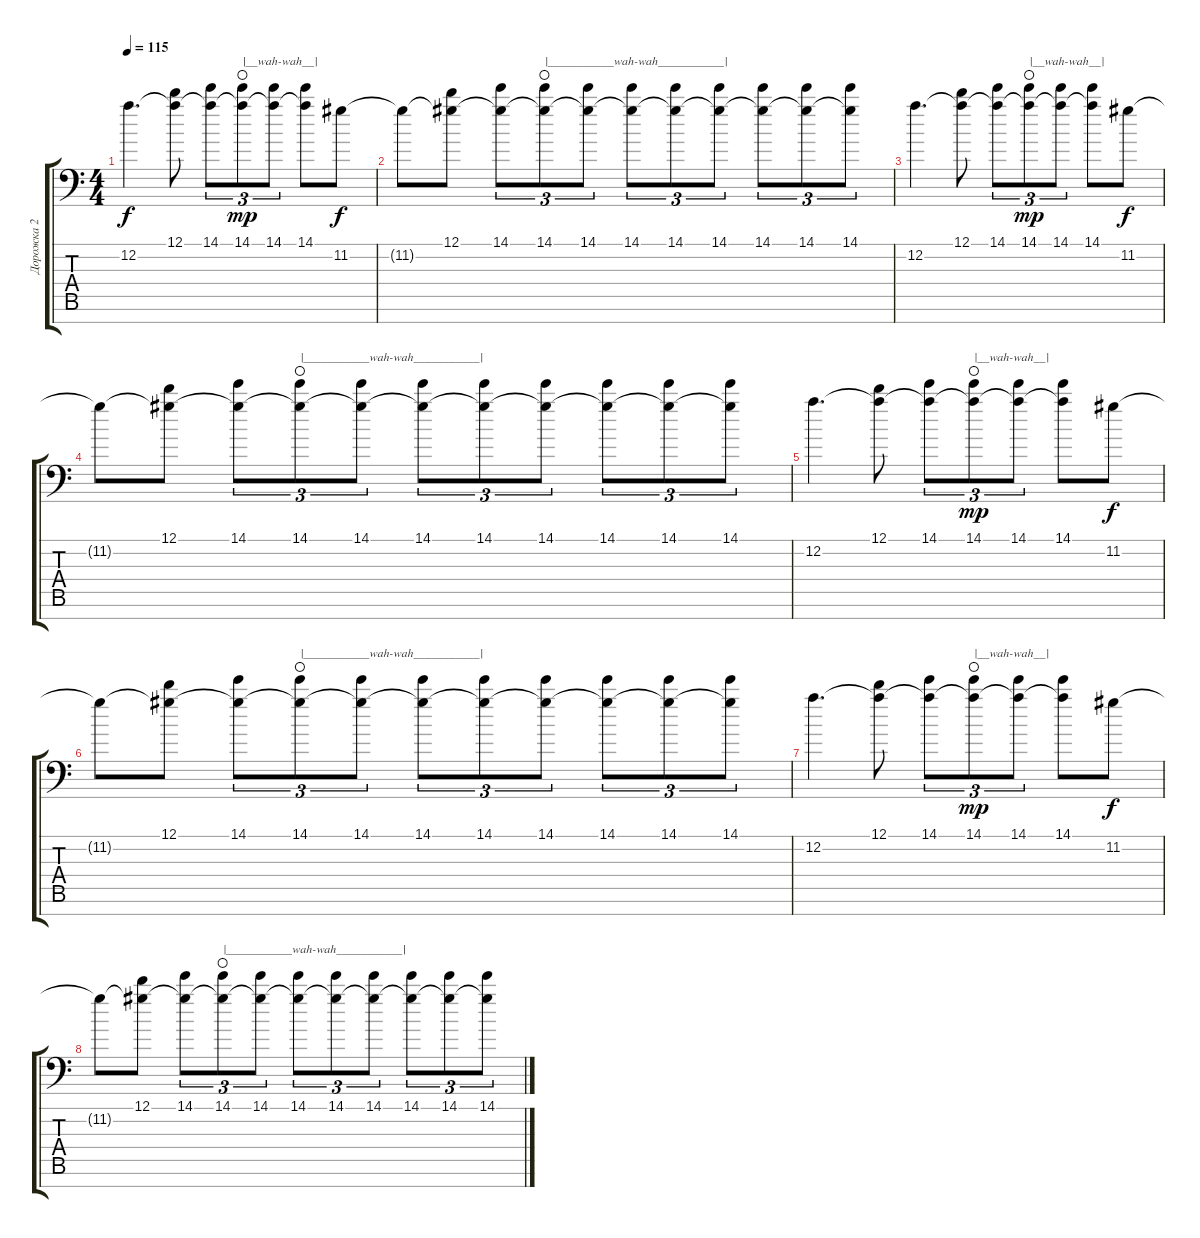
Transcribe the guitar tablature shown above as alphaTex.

\track ("Дорожка 2" "Дорожка 2") {instrument overdrivenguitar}
\staff {score tabs}
\tuning (D4 A3 F3 C3 G2 D2 A1) {hide}
\ts (4 4)
\tempo 115
\clef f4
\ks c
12.2.4{d dy f} (12.1 12.2{t}).8 (14.1 12.2{t}).8{tu (3 2)} (14.1 12.2{t}).8{tu (3 2) txt "|__wah-wah__|" dy mp waho} (14.1 12.2{t}).8{tu (3 2)} (14.1 12.2{t}).8 11.2.8{dy f} |
11.2{t}.8 (12.1 11.2{t}).8 (14.1 11.2{t}).8{tu (3 2)} (14.1 11.2{t}).8{tu (3 2) txt "|___________wah-wah___________|" waho} (14.1 11.2{t}).8{tu (3 2)} (14.1 11.2{t}).8{tu (3 2)} (14.1 11.2{t}).8{tu (3 2)} (14.1 11.2{t}).8{tu (3 2)} (14.1 11.2{t}).8{tu (3 2)} (14.1 11.2{t}).8{tu (3 2)} (14.1 11.2{t}).8{tu (3 2)} |
12.2.4{d} (12.1 12.2{t}).8 (14.1 12.2{t}).8{tu (3 2)} (14.1 12.2{t}).8{tu (3 2) txt "|__wah-wah__|" dy mp waho} (14.1 12.2{t}).8{tu (3 2)} (14.1 12.2{t}).8 11.2.8{dy f} |
11.2{t}.8 (12.1 11.2{t}).8 (14.1 11.2{t}).8{tu (3 2)} (14.1 11.2{t}).8{tu (3 2) txt "|___________wah-wah___________|" waho} (14.1 11.2{t}).8{tu (3 2)} (14.1 11.2{t}).8{tu (3 2)} (14.1 11.2{t}).8{tu (3 2)} (14.1 11.2{t}).8{tu (3 2)} (14.1 11.2{t}).8{tu (3 2)} (14.1 11.2{t}).8{tu (3 2)} (14.1 11.2{t}).8{tu (3 2)} |
12.2.4{d} (12.1 12.2{t}).8 (14.1 12.2{t}).8{tu (3 2)} (14.1 12.2{t}).8{tu (3 2) txt "|__wah-wah__|" dy mp waho} (14.1 12.2{t}).8{tu (3 2)} (14.1 12.2{t}).8 11.2.8{dy f} |
11.2{t}.8 (12.1 11.2{t}).8 (14.1 11.2{t}).8{tu (3 2)} (14.1 11.2{t}).8{tu (3 2) txt "|___________wah-wah___________|" waho} (14.1 11.2{t}).8{tu (3 2)} (14.1 11.2{t}).8{tu (3 2)} (14.1 11.2{t}).8{tu (3 2)} (14.1 11.2{t}).8{tu (3 2)} (14.1 11.2{t}).8{tu (3 2)} (14.1 11.2{t}).8{tu (3 2)} (14.1 11.2{t}).8{tu (3 2)} |
12.2.4{d} (12.1 12.2{t}).8 (14.1 12.2{t}).8{tu (3 2)} (14.1 12.2{t}).8{tu (3 2) txt "|__wah-wah__|" dy mp waho} (14.1 12.2{t}).8{tu (3 2)} (14.1 12.2{t}).8 11.2.8{dy f} |
11.2{t}.8 (12.1 11.2{t}).8 (14.1 11.2{t}).8{tu (3 2)} (14.1 11.2{t}).8{tu (3 2) txt "|___________wah-wah___________|" waho} (14.1 11.2{t}).8{tu (3 2)} (14.1 11.2{t}).8{tu (3 2)} (14.1 11.2{t}).8{tu (3 2)} (14.1 11.2{t}).8{tu (3 2)} (14.1 11.2{t}).8{tu (3 2)} (14.1 11.2{t}).8{tu (3 2)} (14.1 11.2{t}).8{tu (3 2)}
